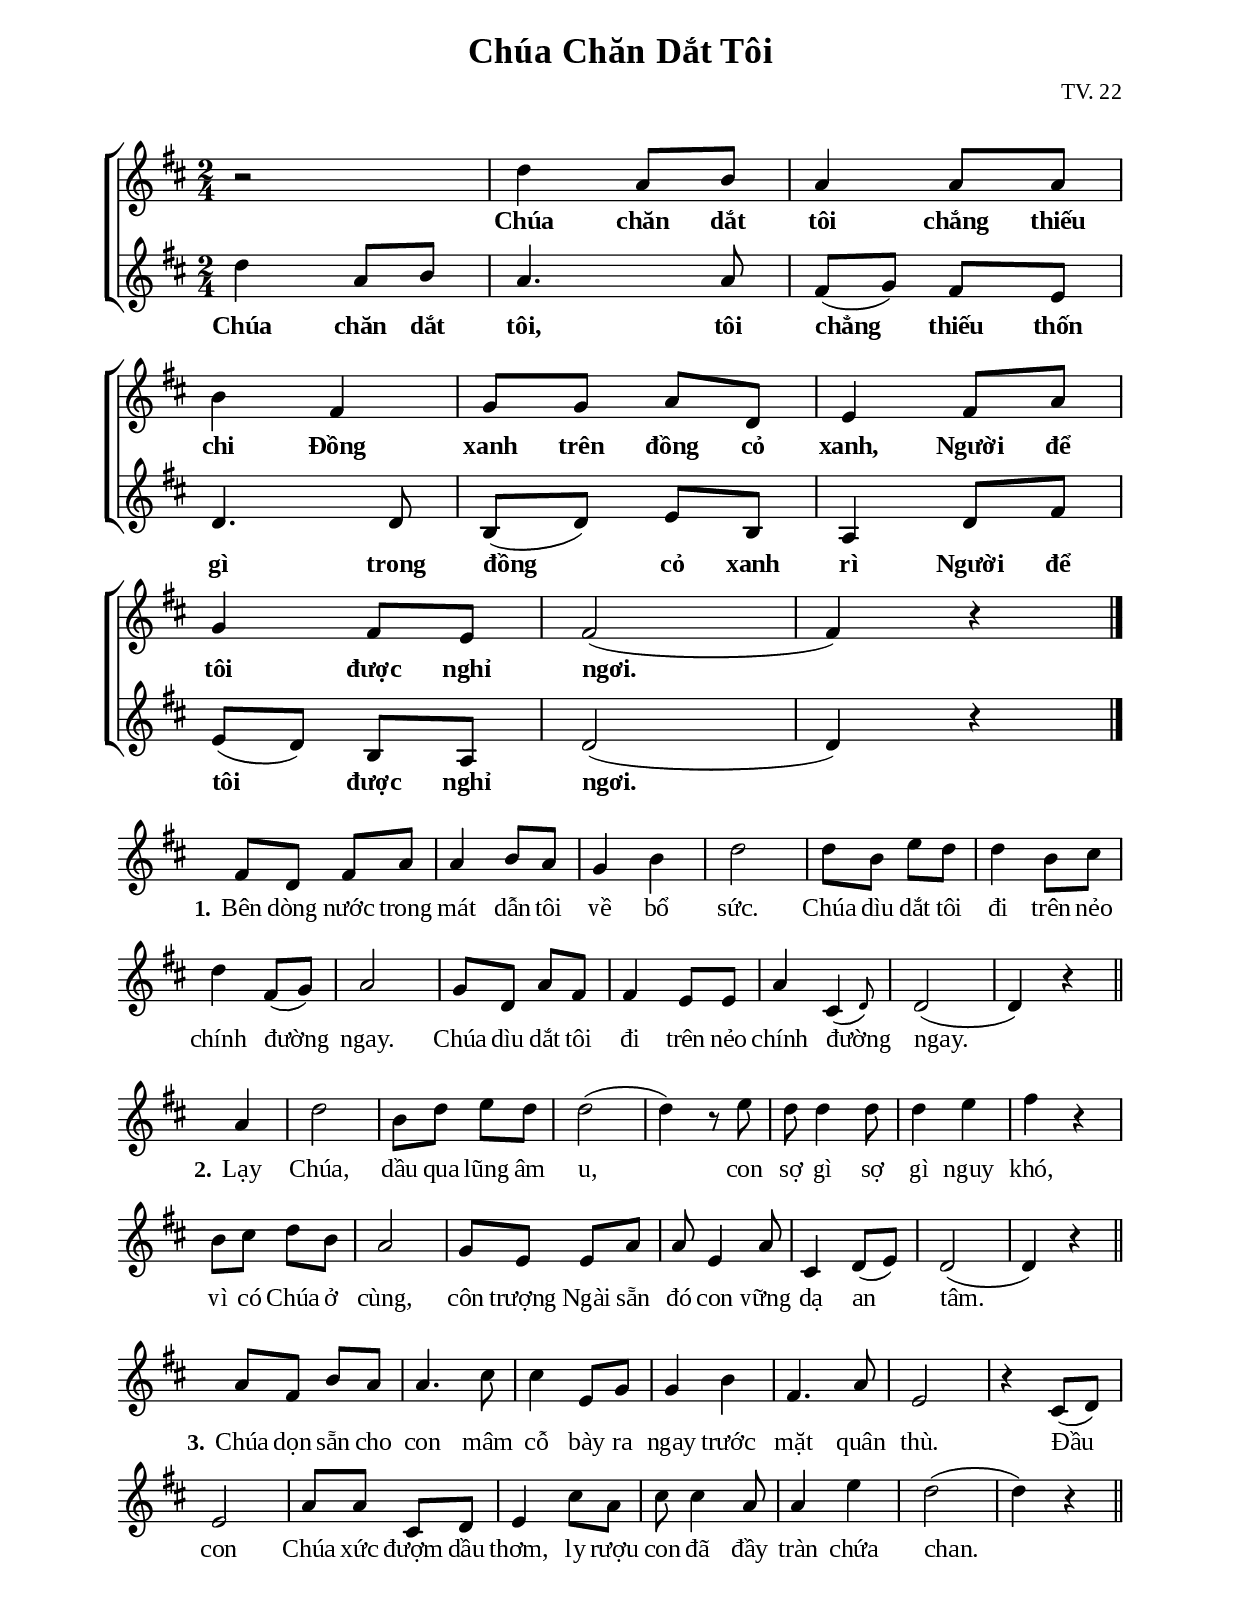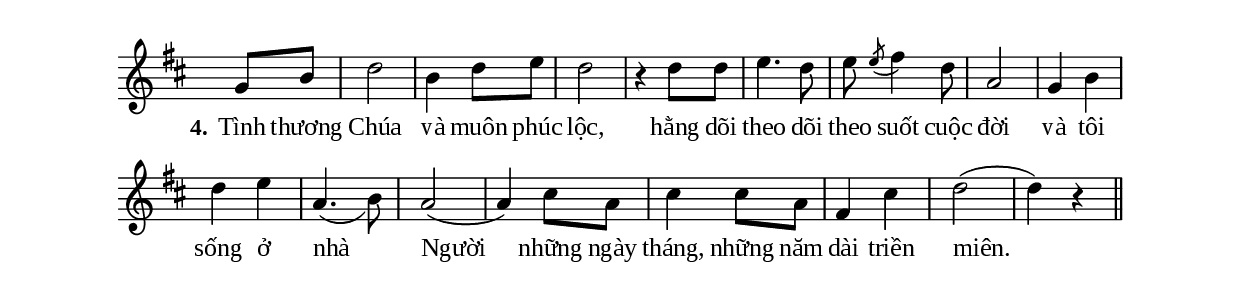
% Cài đặt chung
\version "2.20.0"
\include "english.ly"

\header {
  title = "Chúa Chăn Dắt Tôi"
  composer = "TV. 22"
  arranger = " "
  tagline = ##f
}

global = {
  \key d \major
  \time 2/4
}

\paper {
  #(set-paper-size "a4")
  top-margin = 20\mm
  bottom-margin = 15\mm
  left-margin = 20\mm
  right-margin = 20\mm
  indent = #0
  #(define fonts
	 (make-pango-font-tree "Liberation Serif"
	 		       "Liberation Serif"
			       "Liberation Serif"
			       (/ 20 20)))
  print-page-number = #f
}

% Nhạc điệp khúc
nhacDiepKhucBass = \relative c'' {
  \override Lyrics.LyricSpace.minimum-distance = #4.0
  \override Score.BarNumber.break-visibility = ##(#f #f #f)
  r2 |
  d4 a8 b |
  a4 a8 a 
  b4 fs |
  g8 g a d, |
  e4 fs8 a |
  g4 fs8 e |
  fs2 ( |
  fs4) r \bar "|."
}

nhacDiepKhucSop = \relative c'' {
  \override Lyrics.LyricSpace.minimum-distance = #4.0
  \override Score.BarNumber.break-visibility = ##(#f #f #f)
  d4 a8 b |
  a4. a8 |
  fs (g) fs e |
  d4. d8 |
  b (d) e b |
  a4 d8 fs |
  e (d) b a |
  d2 ( |
  d4) r \bar "|."
}

% Nhạc phiên khúc
nhacPhienKhucMot = \relative c' {
  \override Score.BarNumber.break-visibility = ##(#f #f #f)
  fs8 d fs a |
  a4 b8 a |
  g4 b |
  d2 |
  d8 b e d |
  d4 b8 cs |
  d4 fs,8 (g) |
  a2 |
  g8 d a' fs |
  fs4 e8 e |
  a4 \afterGrace cs, (\tweak font-size #-4 d8) |
  d2 ( |
  d4) r \bar "||"
}

nhacPhienKhucHai = \relative c'' {
  \override Score.BarNumber.break-visibility = ##(#f #f #f)
  \partial 4 a4 |
  d2 |
  b8 d e d |
  d2 ( |
  d4) r8 e |
  d d4 d8 |
  d4 e fs r |
  b,8 cs d b |
  a2 |
  g8 e e a |
  a e4 a8 |
  cs,4 d8 (e) |
  d2 ( |
  d4) r \bar "||"
}

nhacPhienKhucBa = \relative c'' {
  \override Score.BarNumber.break-visibility = ##(#f #f #f)
  a8 fs b a |
  a4. cs8 |
  cs4 e,8 g |
  g4 b |
  fs4. a8 |
  e2 |
  r4 cs8 (d) |
  e2 |
  a8 a cs, d |
  e4 cs'8 a |
  cs8 cs4 a8 |
  a4 e' |
  d2 ( |
  d4) r \bar "||"
}

nhacPhienKhucBon = \relative c'' {
  \override Score.BarNumber.break-visibility = ##(#f #f #f)
  \partial 4 g8 b |
  d2 |
  b4 d8 e |
  d2 |
  r4 d8 d |
  e4. d8 |
  e8 \acciaccatura e fs4 d8 |
  a2 |
  g4 b |
  d e |
  a,4. _(b8) |
  a2 ( |
  a4) cs8 a |
  cs4 cs8 a |
  fs4 cs' |
  d2 ( |
  d4) r \bar "||"
}

% Lời điệp khúc
loiDiepKhucSop = \lyricmode {
  \override Lyrics.LyricText.font-series = #'bold
  Chúa chăn dắt tôi,
  tôi chẳng thiếu thốn gì
  trong đồng cỏ xanh rì
  Người để tôi được nghỉ ngơi.
}

loiDiepKhucBass = \lyricmode {
  \override Lyrics.LyricText.font-series = #'bold
  Chúa chăn dắt tôi
  chắng thiếu chi
  Đồng xanh trên đồng cỏ xanh,
  Người để tôi được nghỉ ngơi.
}

% Lời phiên khúc
loiPhienKhucMot = \lyricmode {
  \set stanza = #"1."
  Bên dòng nước trong mát dẫn tôi về bổ sức.
  Chúa dìu dắt tôi đi trên nẻo chính đường ngay.
  Chúa dìu dắt tôi đi trên nẻo chính đường ngay.
}

loiPhienKhucHai = \lyricmode {
  \set stanza = #"2."
  Lạy Chúa, dầu qua lũng âm u,
  con sợ gì sợ gì nguy khó,
  vì có Chúa ở cùng,
  côn trượng Ngài sẵn đó con vững dạ an tâm.
}

loiPhienKhucBa = \lyricmode {
  \set stanza = #"3."
  Chúa dọn sẵn cho con mâm cỗ bày ra ngay trước mặt quân thù.
  Đầu con Chúa xức đượm dầu thơm,
  ly rượu con đã đầy tràn chứa chan.
}

loiPhienKhucBon = \lyricmode {
  \set stanza = #"4."
  Tình thương Chúa và muôn phúc lộc,
  hằng dõi theo dõi theo suốt cuộc đời
  và tôi sống ở nhà Người những ngày tháng,
  những năm dài triền miên.
}


% Dàn trang
\score {
  \new ChoirStaff <<
     \new Staff <<
      \new Voice = "Bass" {
        \clef treble \global \nhacDiepKhucBass
      }
      \new Lyrics \lyricsto Bass \loiDiepKhucBass
    >>
    \new Staff <<
      \new Voice = "Soprano" {
        \clef treble \global \nhacDiepKhucSop
      }
      \new Lyrics \lyricsto Soprano \loiDiepKhucSop
    >>
  >>
}

\score {
  \new ChoirStaff <<
    \new Staff = verses <<
      \override Staff.TimeSignature.transparent = ##t
      \new Voice = "verse" {
        \global \stemNeutral \nhacPhienKhucMot
      }
    >>
    \new Lyrics \lyricsto verse \loiPhienKhucMot
  >>
}

\score {
  \new ChoirStaff <<
    \new Staff = verses <<
      \override Staff.TimeSignature.transparent = ##t
      \new Voice = "verse" {
        \global \stemNeutral \nhacPhienKhucHai
      }
    >>
    \new Lyrics \lyricsto verse \loiPhienKhucHai
  >>
}

\score {
  \new ChoirStaff <<
    \new Staff = verses <<
      \override Staff.TimeSignature.transparent = ##t
      \new Voice = "verse" {
        \global \stemNeutral \nhacPhienKhucBa
      }
    >>
    \new Lyrics \lyricsto verse \loiPhienKhucBa
  >>
}

\score {
  \new ChoirStaff <<
    \new Staff = verses <<
      \override Staff.TimeSignature.transparent = ##t
      \new Voice = "verse" {
        \global \stemNeutral \nhacPhienKhucBon
      }
    >>
    \new Lyrics \lyricsto verse \loiPhienKhucBon
  >>
}
